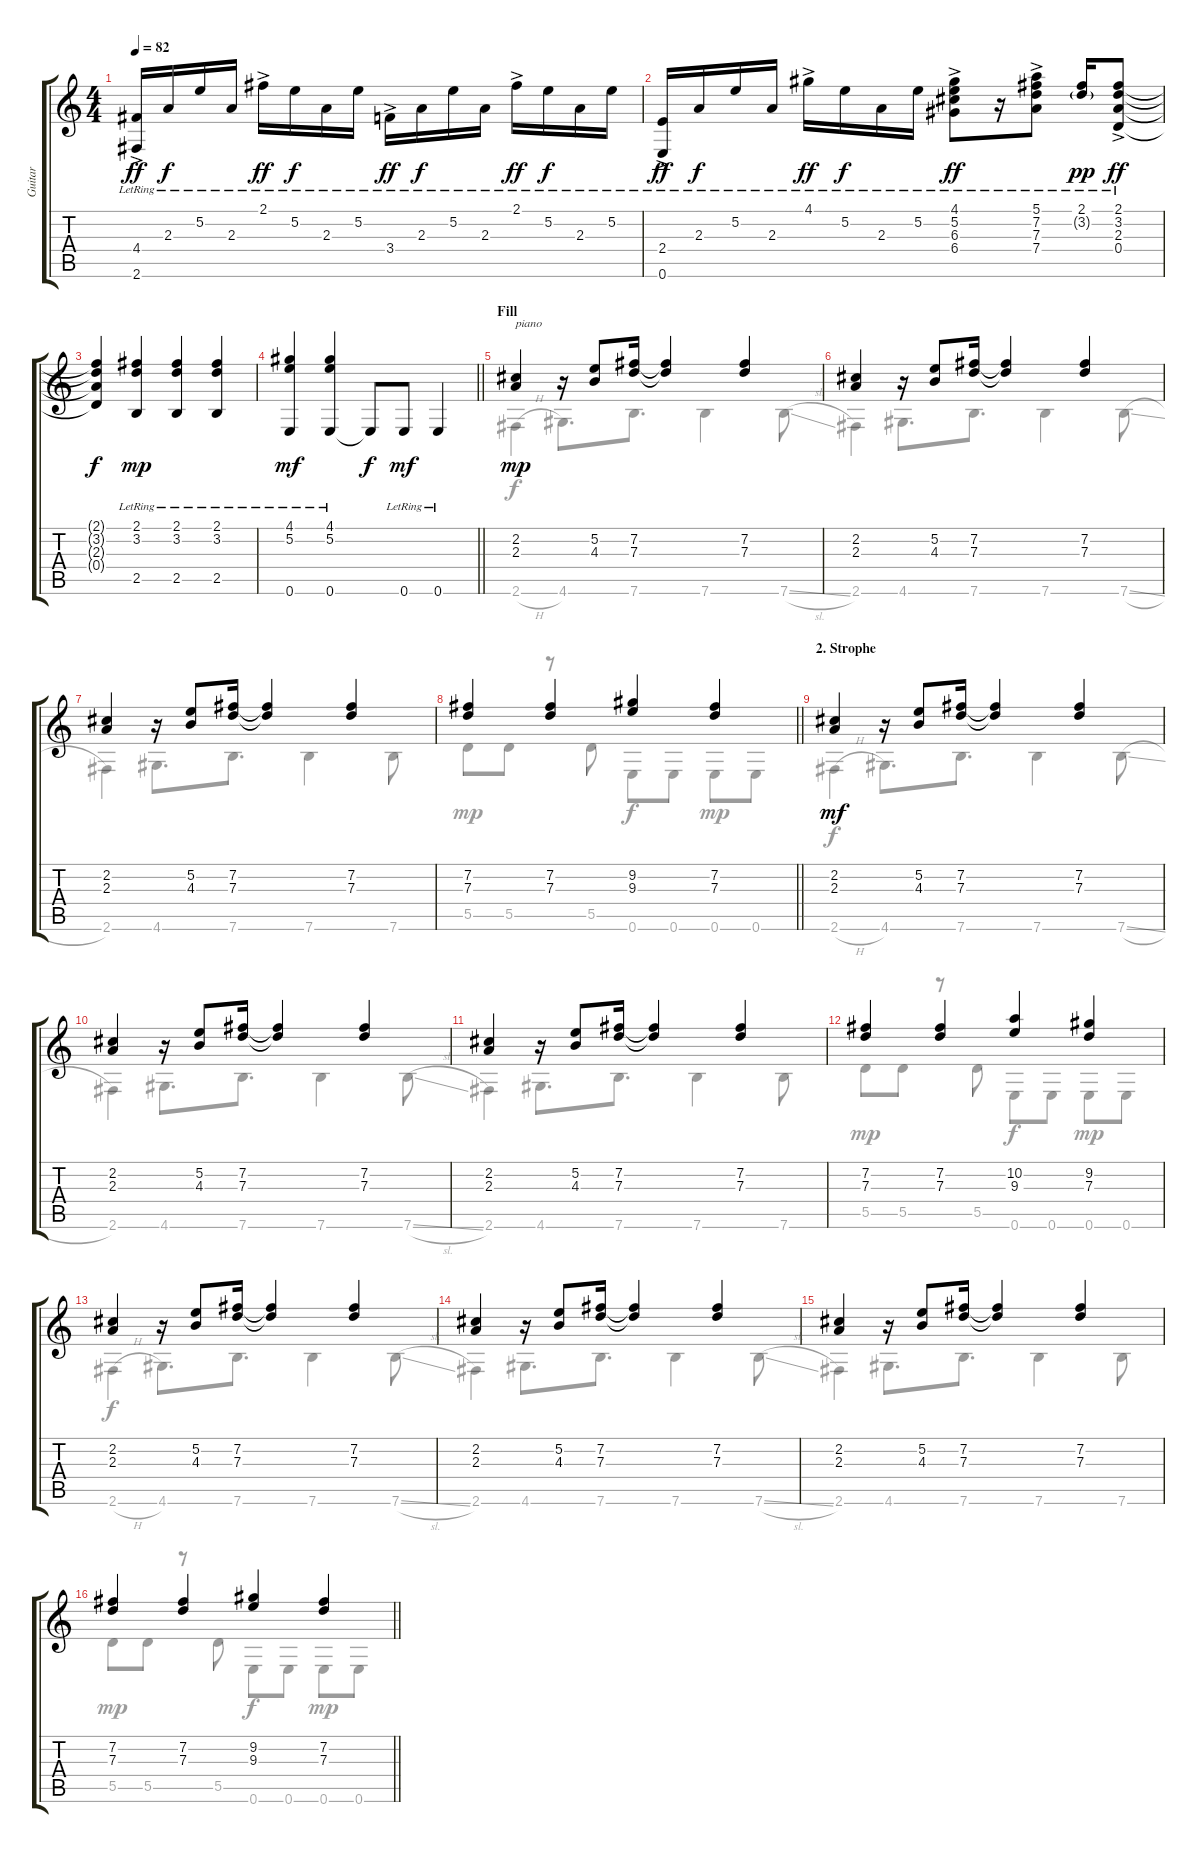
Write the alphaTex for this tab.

\track ("Guitar" "Guitar") {instrument acousticguitarsteel}
\staff {score tabs}
\tuning (E4 B3 G3 D3 A2 E2) {hide}
\voice
\ts (4 4)
\tempo 82
\clef g2
\ks c
(4.4{ac lr} 2.6{lr}).16{dy ff} 2.3{lr}.16{dy f} 5.2{lr}.16 2.3{lr}.16 2.1{ac lr}.16{dy ff} 5.2{lr}.16{dy f} 2.3{lr}.16 5.2{lr}.16 3.4{ac lr}.16{dy ff} 2.3{lr}.16{dy f} 5.2{lr}.16 2.3{lr}.16 2.1{ac lr}.16{dy ff} 5.2{lr}.16{dy f} 2.3{lr}.16 5.2{lr}.16 |
(2.4{ac lr} 0.6{lr}).16{dy ff} 2.3{lr}.16{dy f} 5.2{lr}.16 2.3{lr}.16 4.1{ac lr}.16{dy ff} 5.2{lr}.16{dy f} 2.3{lr}.16 5.2{lr}.16 (4.1{ac lr} 5.2{ac lr} 6.3 6.4).8{dy ff} r.16 (5.1{ac lr} 7.2{ac lr} 7.3 7.4).8 (2.1 3.2{g lr}).16{dy pp} (2.1{ac lr} 3.2{ac lr} 2.3 0.4).8{dy ff} |
(2.1{t} 3.2{t} 2.3{t} 0.4{t}).4{dy f} (2.1{lr} 3.2{lr} 2.5{lr}).4{dy mp} (2.1{lr} 3.2{lr} 2.5{lr}).4 (2.1{lr} 3.2{lr} 2.5{lr}).4 |
\barLineRight lightlight
(4.1{lr} 5.2{lr} 0.6{lr}).4{dy mf} (4.1{lr} 5.2{lr} 0.6{lr}).4 0.6{t}.8{dy f} 0.6{lr}.8{dy mf} 0.6{lr}.4 |
\section ("" "Fill")
(2.2 2.3).4{txt "piano" dy mp} r.16 (5.2 4.3).8 (7.2 7.3).16 (7.2{t} 7.3{t}).4 (7.2 7.3).4 |
(2.2 2.3).4 r.16 (5.2 4.3).8 (7.2 7.3).16 (7.2{t} 7.3{t}).4 (7.2 7.3).4 |
(2.2 2.3).4 r.16 (5.2 4.3).8 (7.2 7.3).16 (7.2{t} 7.3{t}).4 (7.2 7.3).4 |
\barLineRight lightlight
(7.2 7.3).4 (7.2 7.3).4 (9.2 9.3).4 (7.2 7.3).4 |
\section ("" "2. Strophe")
(2.2 2.3).4{dy mf} r.16 (5.2 4.3).8 (7.2 7.3).16 (7.2{t} 7.3{t}).4 (7.2 7.3).4 |
(2.2 2.3).4 r.16 (5.2 4.3).8 (7.2 7.3).16 (7.2{t} 7.3{t}).4 (7.2 7.3).4 |
(2.2 2.3).4 r.16 (5.2 4.3).8 (7.2 7.3).16 (7.2{t} 7.3{t}).4 (7.2 7.3).4 |
(7.2 7.3).4 (7.2 7.3).4 (10.2 9.3).4 (9.2 7.3).4 |
(2.2 2.3).4 r.16 (5.2 4.3).8 (7.2 7.3).16 (7.2{t} 7.3{t}).4 (7.2 7.3).4 |
(2.2 2.3).4 r.16 (5.2 4.3).8 (7.2 7.3).16 (7.2{t} 7.3{t}).4 (7.2 7.3).4 |
(2.2 2.3).4 r.16 (5.2 4.3).8 (7.2 7.3).16 (7.2{t} 7.3{t}).4 (7.2 7.3).4 |
\barLineRight lightlight
(7.2 7.3).4 (7.2 7.3).4 (9.2 9.3).4 (7.2 7.3).4
\voice
\clef g2
\ottava regular
\simile none
\ks c
|
|
|
\barLineRight lightlight
|
2.6{h}.4{dy f} 4.6.8{d} 7.6.8{d} 7.6.4 7.6{sl}.8 |
2.6.4 4.6.8{d} 7.6.8{d} 7.6.4 7.6{sl}.8 |
2.6.4 4.6.8{d} 7.6.8{d} 7.6.4 7.6.8 |
\barLineRight lightlight
5.5.8{dy mp} 5.5.8 r.8 5.5.8 0.6.8{dy f} 0.6.8 0.6.8{dy mp} 0.6.8 |
2.6{h}.4{dy f} 4.6.8{d} 7.6.8{d} 7.6.4 7.6{sl}.8 |
2.6.4 4.6.8{d} 7.6.8{d} 7.6.4 7.6{sl}.8 |
2.6.4 4.6.8{d} 7.6.8{d} 7.6.4 7.6.8 |
5.5.8{dy mp} 5.5.8 r.8 5.5.8 0.6.8{dy f} 0.6.8 0.6.8{dy mp} 0.6.8 |
2.6{h}.4{dy f} 4.6.8{d} 7.6.8{d} 7.6.4 7.6{sl}.8 |
2.6.4 4.6.8{d} 7.6.8{d} 7.6.4 7.6{sl}.8 |
2.6.4 4.6.8{d} 7.6.8{d} 7.6.4 7.6.8 |
\barLineRight lightlight
5.5.8{dy mp} 5.5.8 r.8 5.5.8 0.6.8{dy f} 0.6.8 0.6.8{dy mp} 0.6.8
